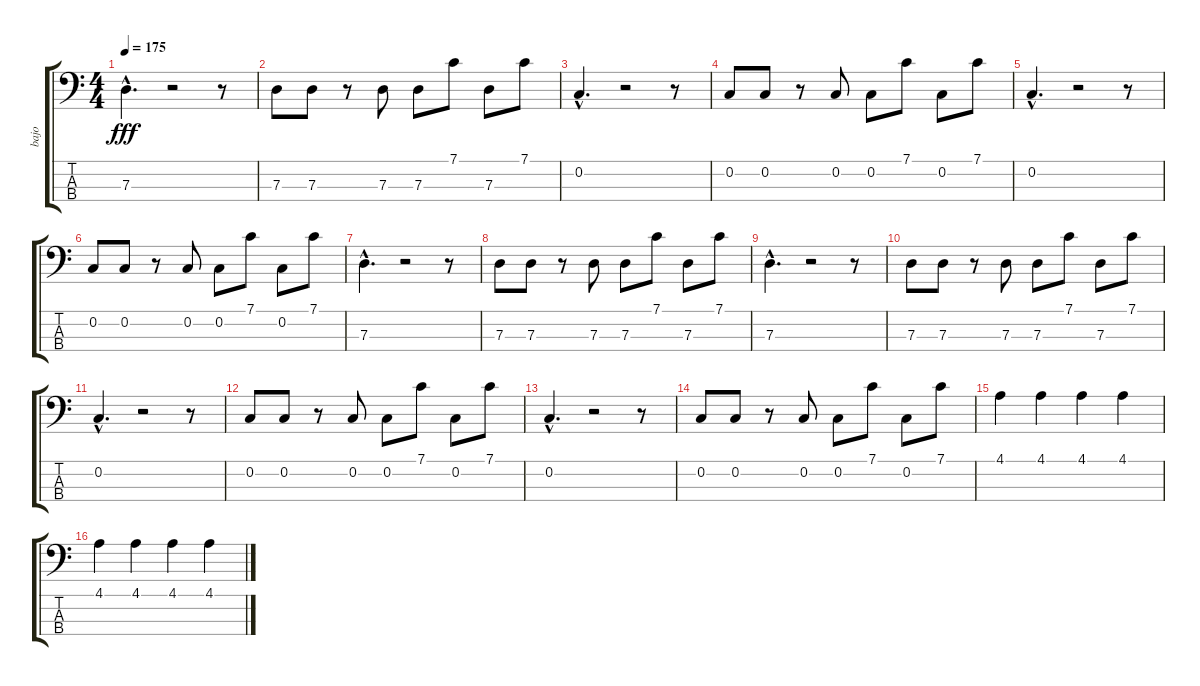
\track ("bajo" "bajo") {instrument electricbassfinger}
\staff {score tabs}
\tuning (F2 C2 G1 C1) {hide}
\ts (4 4)
\tempo 175
\clef f4
\ks c
7.3{hac}.4{d dy fff} r.2 r.8 |
7.3.8 7.3.8 r.8 7.3.8 7.3.8 7.1.8 7.3.8 7.1.8 |
0.2{hac}.4{d} r.2 r.8 |
0.2.8 0.2.8 r.8 0.2.8 0.2.8 7.1.8 0.2.8 7.1.8 |
0.2{hac}.4{d} r.2 r.8 |
0.2.8 0.2.8 r.8 0.2.8 0.2.8 7.1.8 0.2.8 7.1.8 |
7.3{hac}.4{d} r.2 r.8 |
7.3.8 7.3.8 r.8 7.3.8 7.3.8 7.1.8 7.3.8 7.1.8 |
7.3{hac}.4{d} r.2 r.8 |
7.3.8 7.3.8 r.8 7.3.8 7.3.8 7.1.8 7.3.8 7.1.8 |
0.2{hac}.4{d} r.2 r.8 |
0.2.8 0.2.8 r.8 0.2.8 0.2.8 7.1.8 0.2.8 7.1.8 |
0.2{hac}.4{d} r.2 r.8 |
0.2.8 0.2.8 r.8 0.2.8 0.2.8 7.1.8 0.2.8 7.1.8 |
4.1.4 4.1.4 4.1.4 4.1.4 |
4.1.4 4.1.4 4.1.4 4.1.4
